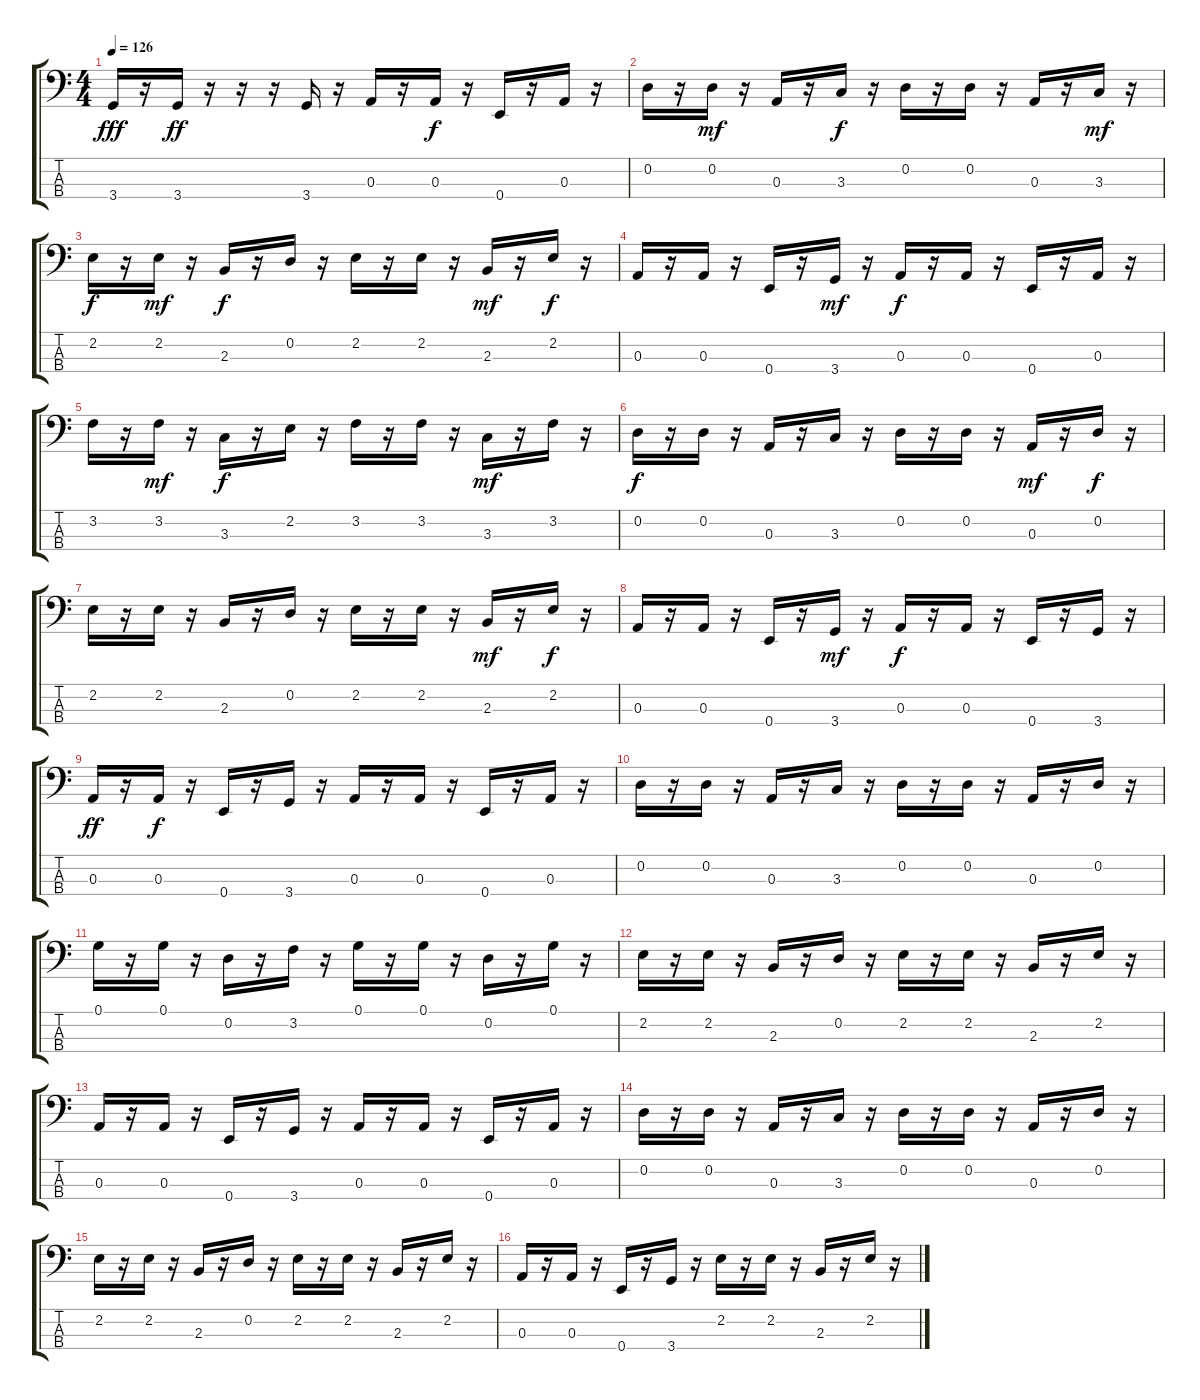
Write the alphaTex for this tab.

\track "" {instrument electricbassfinger}
\staff {score tabs}
\tuning (G2 D2 A1 E1) {hide}
\ts (4 4)
\tempo 126
\clef f4
\ks c
3.4.16{dy fff} r.16 3.4.16{dy ff} r.16 r.16 r.16 3.4.16 r.16 0.3.16 r.16 0.3.16{dy f} r.16 0.4.16 r.16 0.3.16 r.16 |
0.2.16 r.16 0.2.16{dy mf} r.16 0.3.16 r.16 3.3.16{dy f} r.16 0.2.16 r.16 0.2.16 r.16 0.3.16 r.16 3.3.16{dy mf} r.16 |
2.2.16{dy f} r.16 2.2.16{dy mf} r.16 2.3.16{dy f} r.16 0.2.16 r.16 2.2.16 r.16 2.2.16 r.16 2.3.16{dy mf} r.16 2.2.16{dy f} r.16 |
0.3.16 r.16 0.3.16 r.16 0.4.16 r.16 3.4.16{dy mf} r.16 0.3.16{dy f} r.16 0.3.16 r.16 0.4.16 r.16 0.3.16 r.16 |
3.2.16 r.16 3.2.16{dy mf} r.16 3.3.16{dy f} r.16 2.2.16 r.16 3.2.16 r.16 3.2.16 r.16 3.3.16{dy mf} r.16 3.2.16 r.16 |
0.2.16{dy f} r.16 0.2.16 r.16 0.3.16 r.16 3.3.16 r.16 0.2.16 r.16 0.2.16 r.16 0.3.16{dy mf} r.16 0.2.16{dy f} r.16 |
2.2.16 r.16 2.2.16 r.16 2.3.16 r.16 0.2.16 r.16 2.2.16 r.16 2.2.16 r.16 2.3.16{dy mf} r.16 2.2.16{dy f} r.16 |
0.3.16 r.16 0.3.16 r.16 0.4.16 r.16 3.4.16{dy mf} r.16 0.3.16{dy f} r.16 0.3.16 r.16 0.4.16 r.16 3.4.16 r.16 |
0.3.16{dy ff} r.16 0.3.16{dy f} r.16 0.4.16 r.16 3.4.16 r.16 0.3.16 r.16 0.3.16 r.16 0.4.16 r.16 0.3.16 r.16 |
0.2.16 r.16 0.2.16 r.16 0.3.16 r.16 3.3.16 r.16 0.2.16 r.16 0.2.16 r.16 0.3.16 r.16 0.2.16 r.16 |
0.1.16 r.16 0.1.16 r.16 0.2.16 r.16 3.2.16 r.16 0.1.16 r.16 0.1.16 r.16 0.2.16 r.16 0.1.16 r.16 |
2.2.16 r.16 2.2.16 r.16 2.3.16 r.16 0.2.16 r.16 2.2.16 r.16 2.2.16 r.16 2.3.16 r.16 2.2.16 r.16 |
0.3.16 r.16 0.3.16 r.16 0.4.16 r.16 3.4.16 r.16 0.3.16 r.16 0.3.16 r.16 0.4.16 r.16 0.3.16 r.16 |
0.2.16 r.16 0.2.16 r.16 0.3.16 r.16 3.3.16 r.16 0.2.16 r.16 0.2.16 r.16 0.3.16 r.16 0.2.16 r.16 |
2.2.16 r.16 2.2.16 r.16 2.3.16 r.16 0.2.16 r.16 2.2.16 r.16 2.2.16 r.16 2.3.16 r.16 2.2.16 r.16 |
0.3.16 r.16 0.3.16 r.16 0.4.16 r.16 3.4.16 r.16 2.2.16 r.16 2.2.16 r.16 2.3.16 r.16 2.2.16 r.16
